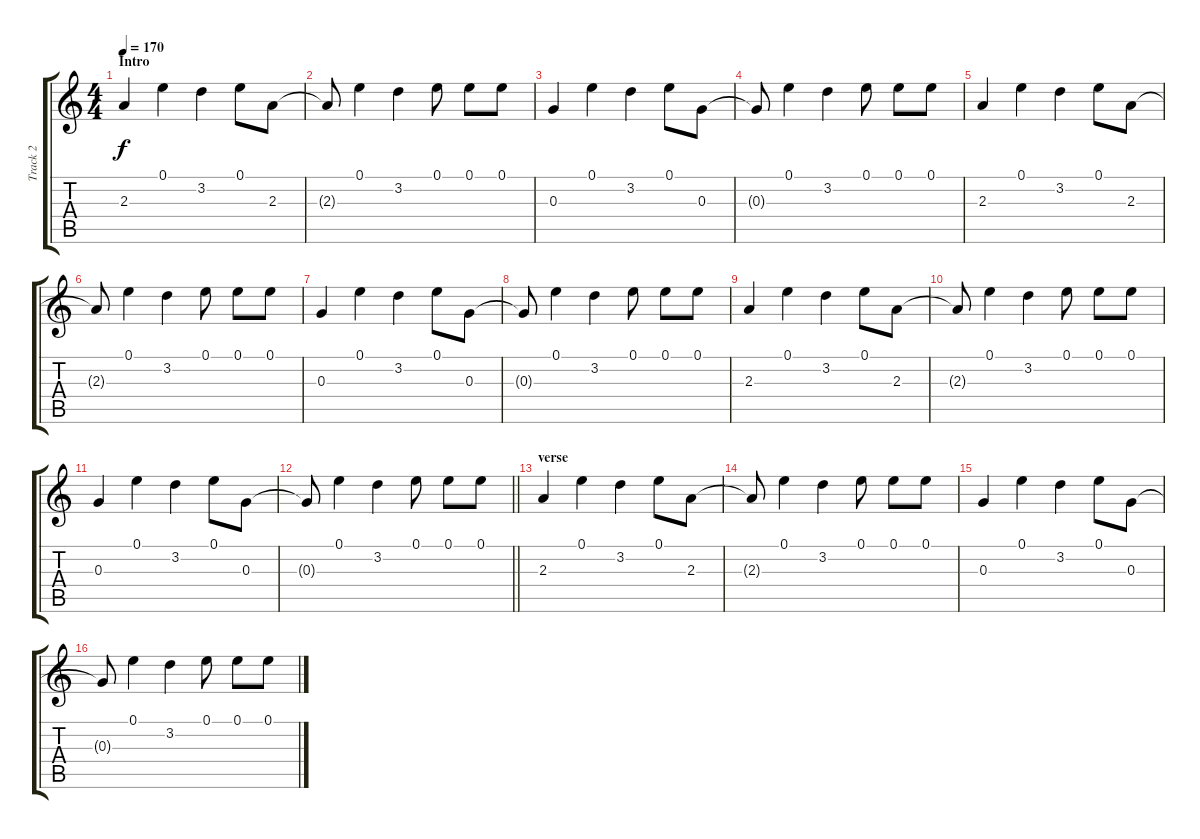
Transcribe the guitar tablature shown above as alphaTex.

\track ("Track 2" "Track 2") {instrument electricguitarjazz}
\staff {score tabs}
\tuning (E4 B3 G3 D3 A2 E2) {hide}
\ts (4 4)
\section ("" "Intro")
\tempo 170
\clef g2
\ks c
2.3.4{dy f instrument electricguitarjazz} 0.1.4 3.2.4 0.1.8 2.3.8 |
2.3{t}.8 0.1.4 3.2.4 0.1.8 0.1.8 0.1.8 |
0.3.4 0.1.4 3.2.4 0.1.8 0.3.8 |
0.3{t}.8 0.1.4 3.2.4 0.1.8 0.1.8 0.1.8 |
2.3.4 0.1.4 3.2.4 0.1.8 2.3.8 |
2.3{t}.8 0.1.4 3.2.4 0.1.8 0.1.8 0.1.8 |
0.3.4 0.1.4 3.2.4 0.1.8 0.3.8 |
0.3{t}.8 0.1.4 3.2.4 0.1.8 0.1.8 0.1.8 |
2.3.4 0.1.4 3.2.4 0.1.8 2.3.8 |
2.3{t}.8 0.1.4 3.2.4 0.1.8 0.1.8 0.1.8 |
0.3.4 0.1.4 3.2.4 0.1.8 0.3.8 |
\barLineRight lightlight
0.3{t}.8 0.1.4 3.2.4 0.1.8 0.1.8 0.1.8 |
\section ("" "verse")
2.3.4 0.1.4 3.2.4 0.1.8 2.3.8 |
2.3{t}.8 0.1.4 3.2.4 0.1.8 0.1.8 0.1.8 |
0.3.4 0.1.4 3.2.4 0.1.8 0.3.8 |
0.3{t}.8 0.1.4 3.2.4 0.1.8 0.1.8 0.1.8
